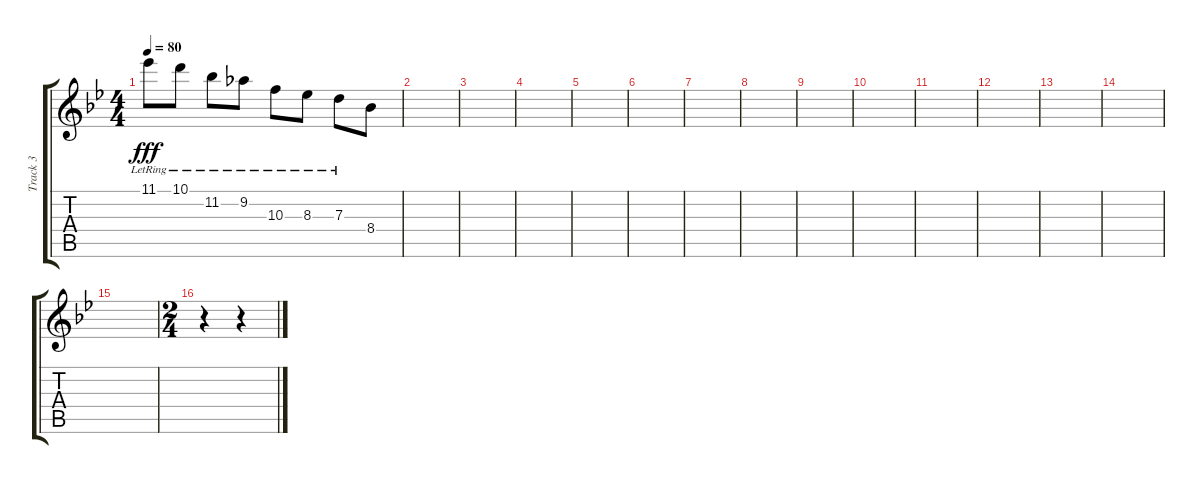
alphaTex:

\track ("Track 3" "Track 3") {instrument electricguitarjazz}
\staff {score tabs}
\tuning (E4 B3 G3 D3 A2 E2) {hide}
\ts (4 4)
\tempo 80
\clef g2
\ks bb
11.1{lr}.8{dy fff volume 5} 10.1{lr}.8 11.2{lr}.8 9.2{lr}.8 10.3{lr}.8 8.3{lr}.8 7.3{lr}.8 8.4.8 |
|
|
|
|
|
|
|
|
|
|
|
|
|
|
\ts (2 4)
r.4 r.4
